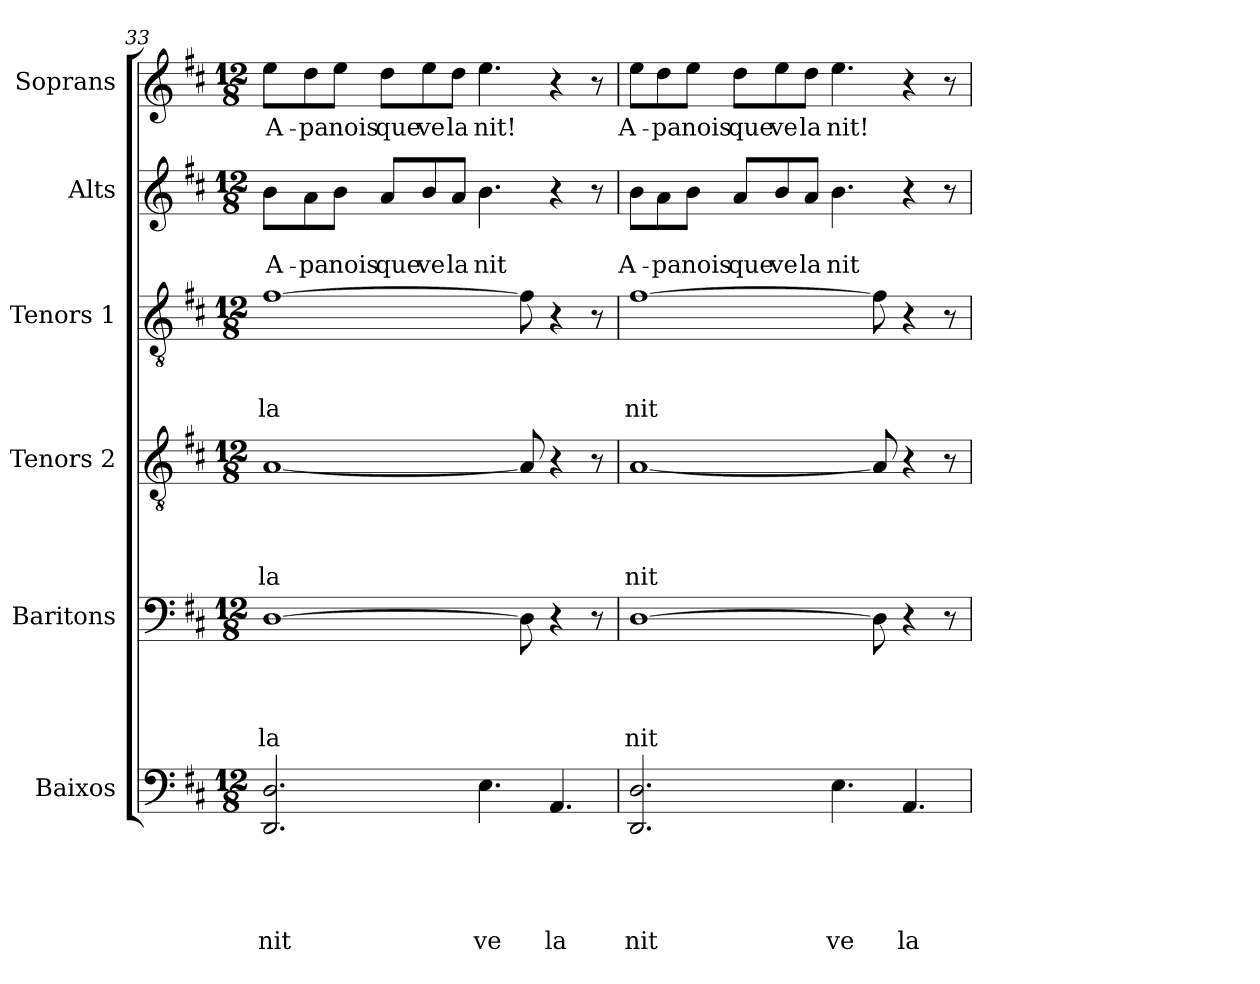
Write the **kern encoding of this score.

**kern	**text	**text	**text	**text	**text	**kern	**text	**text	**text	**text	**kern	**text	**text	**text	**text	**kern	**text	**text	**text	**kern	**text	**text	**kern	**text
*part6	*part6	*part6	*part6	*part6	*part6	*part5	*part5	*part5	*part5	*part5	*part4	*part4	*part4	*part4	*part4	*part3	*part3	*part3	*part3	*part2	*part2	*part2	*part1	*part1
*staff6	*staff6	*staff6	*staff6	*staff6	*staff6	*staff5	*staff5	*staff5	*staff5	*staff5	*staff4	*staff4	*staff4	*staff4	*staff4	*staff3	*staff3	*staff3	*staff3	*staff2	*staff2	*staff2	*staff1	*staff1
*I"Baixos	*	*	*	*	*	*I"Baritons	*	*	*	*	*I"Tenors 2	*	*	*	*	*I"Tenors 1	*	*	*	*I"Alts	*	*	*I"Soprans	*
*I'Bxos	*	*	*	*	*	*I'Barits	*	*	*	*	*I'Tens 2	*	*	*	*	*I'Tens 1	*	*	*	*I'Alts	*	*	*I'Soprs	*
!!LO:PB:g=z
*clefF4	*	*	*	*	*	*clefF4	*	*	*	*	*clefGv2	*	*	*	*	*clefGv2	*	*	*	*clefG2	*	*	*clefG2	*
*k[f#c#]	*	*	*	*	*	*k[f#c#]	*	*	*	*	*k[f#c#]	*	*	*	*	*k[f#c#]	*	*	*	*k[f#c#]	*	*	*k[f#c#]	*
*D:	*	*	*	*	*	*D:	*	*	*	*	*D:	*	*	*	*	*D:	*	*	*	*D:	*	*	*D:	*
*M12/8	*	*	*	*	*	*M12/8	*	*	*	*	*M12/8	*	*	*	*	*M12/8	*	*	*	*M12/8	*	*	*M12/8	*
=33	=33	=33	=33	=33	=33	=33	=33	=33	=33	=33	=33	=33	=33	=33	=33	=33	=33	=33	=33	=33	=33	=33	=33	=33
2.DD/ 2.D/	.	.	.	.	nit	[1D	.	.	.	la	[1A	.	.	.	la	[1f#	.	.	la	8b\L	.	A-	8ee\L	A-
.	.	.	.	.	.	.	.	.	.	.	.	.	.	.	.	.	.	.	.	8a\	.	-pa	8dd\	-pa
.	.	.	.	.	.	.	.	.	.	.	.	.	.	.	.	.	.	.	.	8b\J	.	nois	8ee\J	nois
.	.	.	.	.	.	.	.	.	.	.	.	.	.	.	.	.	.	.	.	8a/L	.	que	8dd\L	que
.	.	.	.	.	.	.	.	.	.	.	.	.	.	.	.	.	.	.	.	8b/	.	ve	8ee\	ve
.	.	.	.	.	.	.	.	.	.	.	.	.	.	.	.	.	.	.	.	8a/J	.	la	8dd\J	la
4.E\	.	.	.	.	ve	.	.	.	.	.	.	.	.	.	.	.	.	.	.	4.b\	.	nit	4.ee\	nit!
.	.	.	.	.	.	8D\]	.	.	.	.	8A/]	.	.	.	.	8f#\]	.	.	.	.	.	.	.	.
4.AA/	.	.	.	.	la	4r	.	.	.	.	4r	.	.	.	.	4r	.	.	.	4r	.	.	4r	.
.	.	.	.	.	.	8r	.	.	.	.	8r	.	.	.	.	8r	.	.	.	8r	.	.	8r	.
=34	=34	=34	=34	=34	=34	=34	=34	=34	=34	=34	=34	=34	=34	=34	=34	=34	=34	=34	=34	=34	=34	=34	=34	=34
2.DD/ 2.D/	.	.	.	.	nit	[1D	.	.	.	nit	[1A	.	.	.	nit	[1f#	.	.	nit	8b\L	.	A-	8ee\L	A-
.	.	.	.	.	.	.	.	.	.	.	.	.	.	.	.	.	.	.	.	8a\	.	-pa	8dd\	-pa
.	.	.	.	.	.	.	.	.	.	.	.	.	.	.	.	.	.	.	.	8b\J	.	nois	8ee\J	nois
.	.	.	.	.	.	.	.	.	.	.	.	.	.	.	.	.	.	.	.	8a/L	.	que	8dd\L	que
.	.	.	.	.	.	.	.	.	.	.	.	.	.	.	.	.	.	.	.	8b/	.	ve	8ee\	ve
.	.	.	.	.	.	.	.	.	.	.	.	.	.	.	.	.	.	.	.	8a/J	.	la	8dd\J	la
4.E\	.	.	.	.	ve	.	.	.	.	.	.	.	.	.	.	.	.	.	.	4.b\	.	nit	4.ee\	nit!
.	.	.	.	.	.	8D\]	.	.	.	.	8A/]	.	.	.	.	8f#\]	.	.	.	.	.	.	.	.
4.AA/	.	.	.	.	la	4r	.	.	.	.	4r	.	.	.	.	4r	.	.	.	4r	.	.	4r	.
.	.	.	.	.	.	8r	.	.	.	.	8r	.	.	.	.	8r	.	.	.	8r	.	.	8r	.
=	=	=	=	=	=	=	=	=	=	=	=	=	=	=	=	=	=	=	=	=	=	=	=	=
*-	*-	*-	*-	*-	*-	*-	*-	*-	*-	*-	*-	*-	*-	*-	*-	*-	*-	*-	*-	*-	*-	*-	*-	*-
